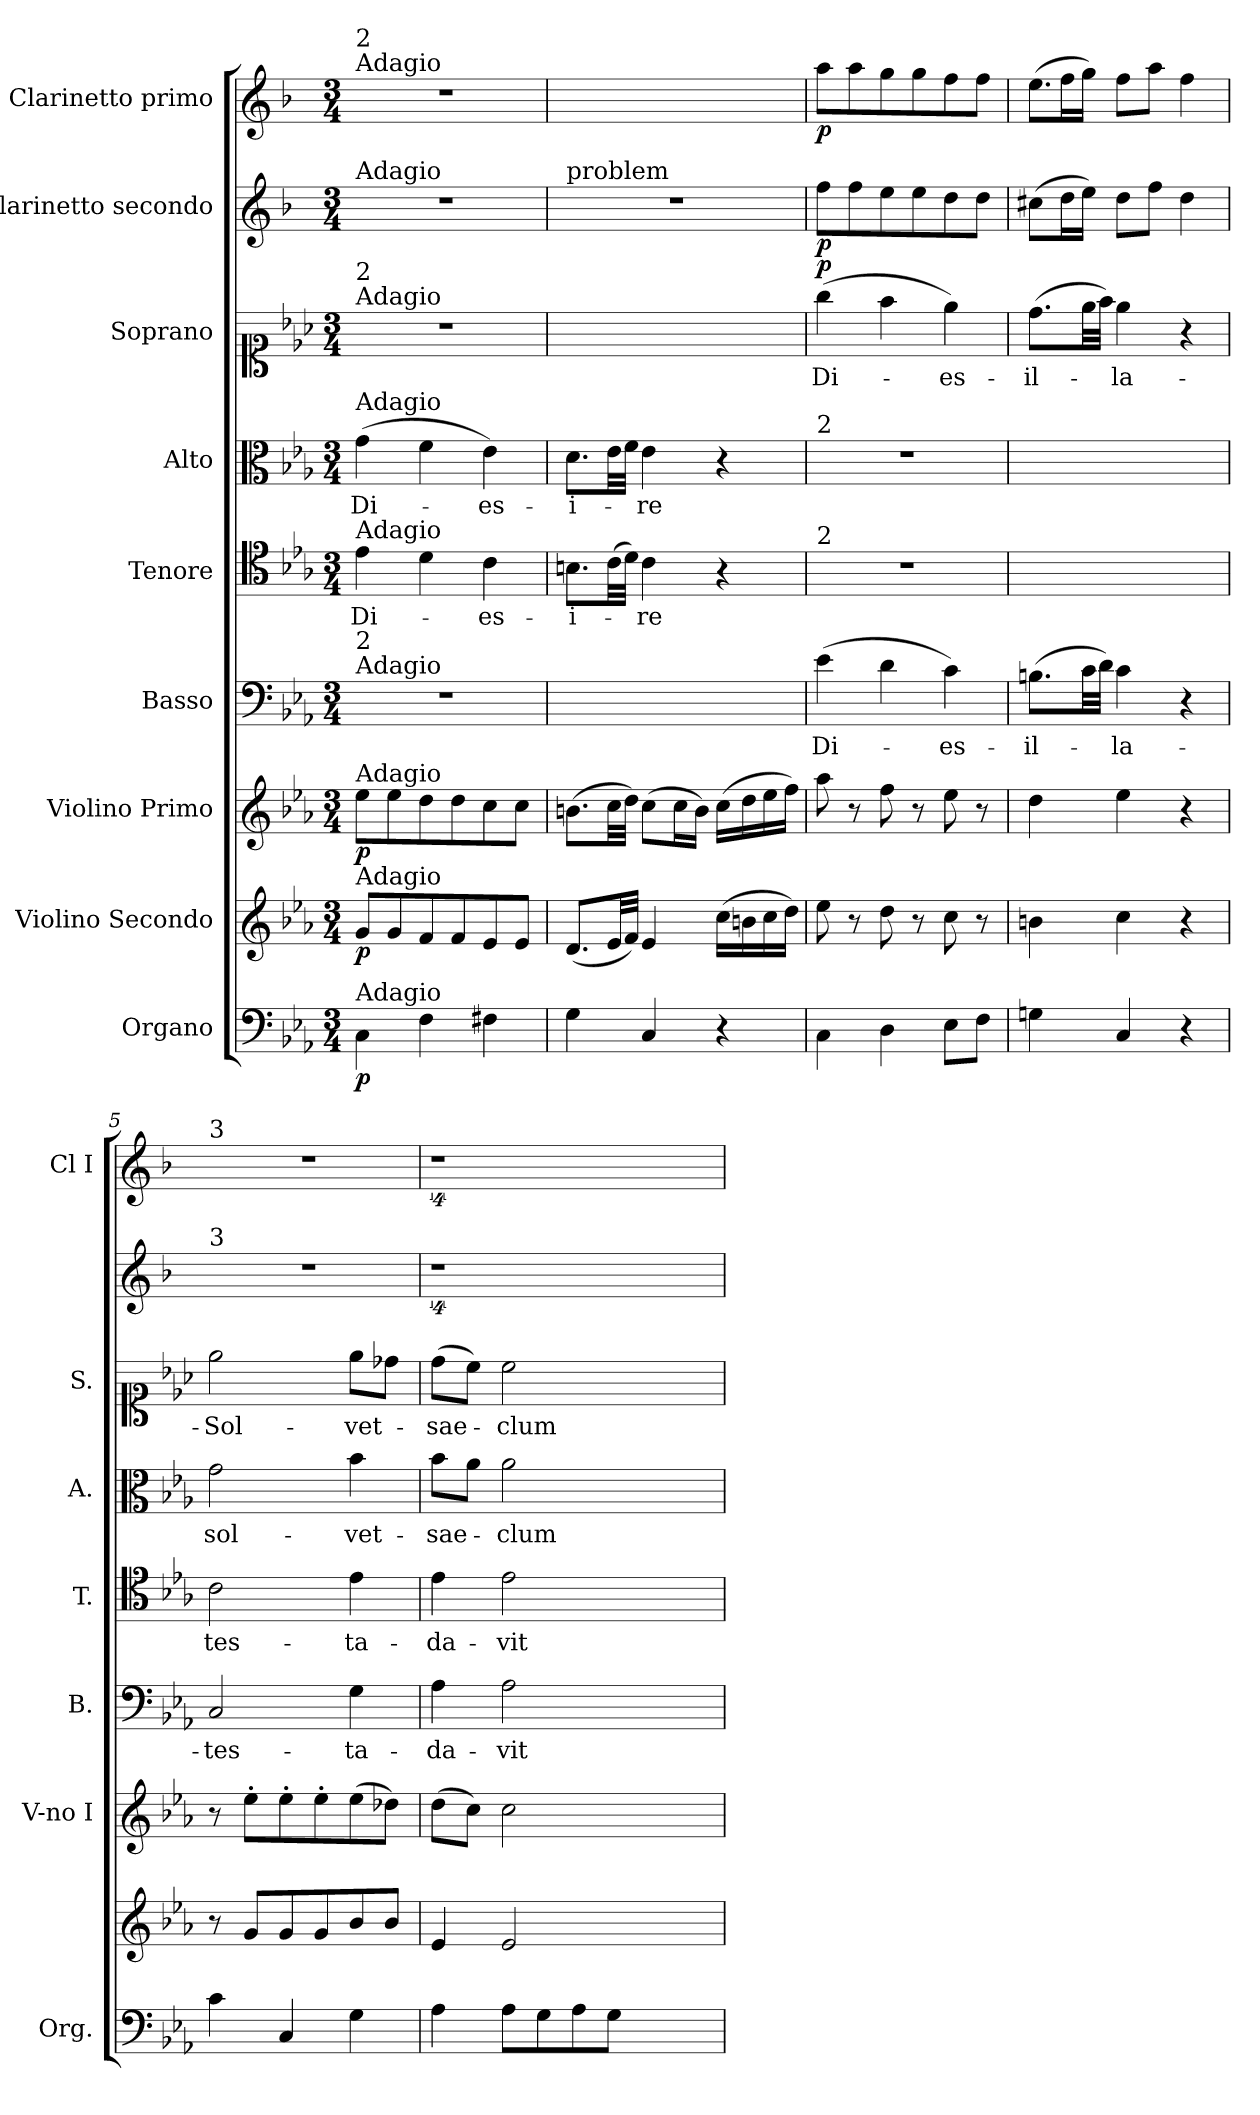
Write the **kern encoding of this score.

**kern	**dynam	**kern	**dynam	**kern	**dynam	**kern	**text	**kern	**text	**kern	**text	**kern	**text	**dynam	**kern	**dynam	**kern	**dynam
*part9	*part9	*part8	*part8	*part7	*part7	*part6	*part6	*part5	*part5	*part4	*part4	*part3	*part3	*part3	*part2	*part2	*part1	*part1
*staff9	*staff9	*staff8	*staff8	*staff7	*staff7	*staff6	*staff6	*staff5	*staff5	*staff4	*staff4	*staff3	*staff3	*staff3	*staff2	*staff2	*staff1	*staff1
*I"Organo	*	*I"Violino Secondo	*	*I"Violino Primo	*	*I"Basso	*	*I"Tenore	*	*I"Alto	*	*I"Soprano	*	*	*I"Clarinetto secondo	*	*I"Clarinetto primo	*
*I'Org.	*	*	*	*I'V-no I	*	*I'B.	*	*I'T.	*	*I'A.	*	*I'S.	*	*	*	*	*I'Cl I	*
*clefF4	*	*clefG2	*	*clefG2	*	*clefF4	*	*clefC4	*	*clefC3	*	*clefC1	*	*	*clefG2	*	*clefG2	*
*	*	*	*	*	*	*	*	*	*	*	*	*	*	*	*ITrd1c2	*	*ITrd1c2	*
*k[b-e-a-]	*	*k[b-e-a-]	*	*k[b-e-a-]	*	*k[b-e-a-]	*	*k[b-e-a-]	*	*k[b-e-a-]	*	*k[b-e-a-]	*	*	*k[b-e-a-]	*	*k[b-e-a-]	*
*E-:	*	*E-:	*	*E-:	*	*E-:	*	*E-:	*	*E-:	*	*E-:	*	*	*E-:	*	*E-:	*
*M3/4	*	*M3/4	*	*M3/4	*	*M3/4	*	*M3/4	*	*M3/4	*	*M3/4	*	*	*M3/4	*	*M3/4	*
=1	=1	=1	=1	=1	=1	=1	=1	=1	=1	=1	=1	=1	=1	=1	=1	=1	=1	=1
!	!	!	!	!	!	!	!	!	!	!	!	!	!	!	!	!	!LO:TX:a:t=Adagio	!
!	!	!	!	!	!	!	!	!	!	!	!	!	!	!	!	!	!LO:TX:a:t=2	!
!	!	!	!	!	!	!	!	!	!	!	!	!	!	!	!LO:TX:a:t=Adagio	!	!	!
!	!	!	!	!	!	!	!	!	!	!	!	!LO:TX:a:t=Adagio	!	!	!	!	!	!
!	!	!	!	!	!	!	!	!	!	!	!	!LO:TX:a:t=2	!	!	!	!	!	!
!	!	!	!	!	!	!	!	!	!	!LO:TX:a:t=Adagio	!	!	!	!	!	!	!	!
!	!	!	!	!	!	!	!	!LO:TX:a:t=Adagio	!	!	!	!	!	!	!	!	!	!
!	!	!	!	!	!	!LO:TX:a:t=Adagio	!	!	!	!	!	!	!	!	!	!	!	!
!	!	!	!	!	!	!LO:TX:a:t=2	!	!	!	!	!	!	!	!	!	!	!	!
!	!	!	!	!LO:TX:a:t=Adagio	!	!	!	!	!	!	!	!	!	!	!	!	!	!
!	!	!LO:TX:a:t=Adagio	!	!	!	!	!	!	!	!	!	!	!	!	!	!	!	!
!LO:TX:a:t=Adagio	!	!	!	!	!	!	!	!	!	!	!	!	!	!	!	!	!	!
4C\	p	8g/L	p	8ee-\L	p	2.r	.	4e-\	Di-	(4g\	Di-	2.r	.	.	2.r	.	2.r	.
.	.	8g/	.	8ee-\	.	.	.	.	.	.	.	.	.	.	.	.	.	.
4F\	.	8f/	.	8dd\	.	.	.	4d\	.	4f\	.	.	.	.	.	.	.	.
.	.	8f/	.	8dd\	.	.	.	.	.	.	.	.	.	.	.	.	.	.
4F#X\	.	8e-/	.	8cc\	.	.	.	4c\	-es-	4e-\)	-es-	.	.	.	.	.	.	.
.	.	8e-/J	.	8cc\J	.	.	.	.	.	.	.	.	.	.	.	.	.	.
=2	=2	=2	=2	=2	=2	=2	=2	=2	=2	=2	=2	=2	=2	=2	=2	=2	=2	=2
!	!	!	!	!	!	!	!	!	!	!	!	!	!	!	!LO:TX:a:t=problem	!	!	!
4G\	.	(8.d/L	.	(8.bn\L	.	2.ryy	.	8.Bn\L	-i-	8.d\L	-i-	2.ryy	.	.	2.r	.	2.ryy	.
.	.	32e-/LL	.	32cc\LL	.	.	.	(32c\LL	.	32e-\LL	.	.	.	.	.	.	.	.
.	.	32f/JJJ)	.	32dd\JJJ)	.	.	.	32d\JJJ)	.	32f\JJJ	.	.	.	.	.	.	.	.
4C/	.	4e-/	.	(8cc\L	.	.	.	4c\	-re	4e-\	-re	.	.	.	.	.	.	.
.	.	.	.	16cc\L	.	.	.	.	.	.	.	.	.	.	.	.	.	.
.	.	.	.	16b\JJ)	.	.	.	.	.	.	.	.	.	.	.	.	.	.
4r	.	(16cc\LL	.	(16cc\LL	.	.	.	4r	.	4r	.	.	.	.	.	.	.	.
.	.	16bn\	.	16dd\	.	.	.	.	.	.	.	.	.	.	.	.	.	.
.	.	16cc\	.	16ee-\	.	.	.	.	.	.	.	.	.	.	.	.	.	.
.	.	16dd\JJ)	.	16ff\JJ)	.	.	.	.	.	.	.	.	.	.	.	.	.	.
=3	=3	=3	=3	=3	=3	=3	=3	=3	=3	=3	=3	=3	=3	=3	=3	=3	=3	=3
!	!	!	!	!	!	!	!	!	!	!LO:TX:a:t=2	!	!	!	!	!	!	!	!
!	!	!	!	!	!	!	!	!LO:TX:a:t=2	!	!	!	!	!	!	!	!	!	!
!	!	!	!	!	!	!	!	!	!	!	!	!	!	!LO:DY:b	!	!	!	!
4C\	.	8ee-\	.	8aa-\	.	(4e-\	Di-	2.r	.	2.r	.	(4gg\	Di-	p	8ee-\L	p	8gg\L	p
.	.	8r	.	8r	.	.	.	.	.	.	.	.	.	.	8ee-\	.	8gg\	.
4D\	.	8dd\	.	8ff\	.	4d\	.	.	.	.	.	4ff\	.	.	8dd\	.	8ff\	.
.	.	8r	.	8r	.	.	.	.	.	.	.	.	.	.	8dd\	.	8ff\	.
8E-\L	.	8cc\	.	8ee-\	.	4c\)	-es-	.	.	.	.	4ee-\)	-es-	.	8cc\	.	8ee-\	.
8F\J	.	8r	.	8r	.	.	.	.	.	.	.	.	.	.	8cc\J	.	8ee-\J	.
=4	=4	=4	=4	=4	=4	=4	=4	=4	=4	=4	=4	=4	=4	=4	=4	=4	=4	=4
!	!	!	!	!	!	!	!	!	!	!	!	!	!	!	!	!	!LO:N:vis=8.	!
4Gn\	.	4bn\	.	4dd\	.	(8.Bn\L	-il-	2.ryy	.	2.ryy	.	(8.dd\L	-il-	.	(8bn\L	.	(8dd\L	.
.	.	.	.	.	.	.	.	.	.	.	.	.	.	.	16cc\L	.	16ee-\L	.
.	.	.	.	.	.	32c\LL	.	.	.	.	.	32ee-\LL	.	.	16dd\JJ)	.	16ff\JJ)	.
.	.	.	.	.	.	32d\JJJ)	.	.	.	.	.	32ff\JJJ)	.	.	.	.	.	.
4C/	.	4cc\	.	4ee-\	.	4c\	-la-	.	.	.	.	4ee-\	-la-	.	8cc\L	.	8ee-\L	.
.	.	.	.	.	.	.	.	.	.	.	.	.	.	.	8ee-\J	.	8gg\J	.
4r	.	4r	.	4r	.	4r	.	.	.	.	.	4r	.	.	4cc\	.	4ee-\	.
=5	=5	=5	=5	=5	=5	=5	=5	=5	=5	=5	=5	=5	=5	=5	=5	=5	=5	=5
!	!	!	!	!	!	!	!	!	!	!	!	!	!	!	!	!	!LO:TX:a:t=3	!
!	!	!	!	!	!	!	!	!	!	!	!	!	!	!	!LO:TX:a:t=3	!	!	!
4c\	.	8r	.	8r	.	2C/	tes-	2c\	tes-	2g\	sol-	2ee-\	Sol-	.	2.r	.	2.r	.
.	.	8g/L	.	8ee-'\L	.	.	.	.	.	.	.	.	.	.	.	.	.	.
4C/	.	8g/	.	8ee-'\	.	.	.	.	.	.	.	.	.	.	.	.	.	.
.	.	8g/	.	8ee-'\	.	.	.	.	.	.	.	.	.	.	.	.	.	.
4G\	.	8b-/	.	(8ee-\	.	4G\	-ta-	4e-\	-ta-	4b-\	-vet-	8ee-\L	-vet-	.	.	.	.	.
.	.	8b-/J	.	8dd-X\J)	.	.	.	.	.	.	.	8dd-X\J	.	.	.	.	.	.
=6	=6	=6	=6	=6	=6	=6	=6	=6	=6	=6	=6	=6	=6	=6	=6	=6	=6	=6
4A-\	.	4e-/	.	(8dd\L	.	4A-\	-da-	4e-\	-da-	8b-\L	-sae-	(8dd\L	-sae-	.	4%5r	.	4%5r	.
.	.	.	.	8cc\J)	.	.	.	.	.	8a-\J	.	8cc\J)	.	.	.	.	.	.
8A-\L	.	2e-/	.	2cc\	.	2A-\	-vit-	2e-\	-vit-	2a-\	-clum-	2cc\	-clum-	.	.	.	.	.
8G\	.	.	.	.	.	.	.	.	.	.	.	.	.	.	.	.	.	.
8A-\	.	.	.	.	.	.	.	.	.	.	.	.	.	.	.	.	.	.
8G\J	.	.	.	.	.	.	.	.	.	.	.	.	.	.	.	.	.	.
2ryy	.	2ryy	.	2ryy	.	2ryy	.	2ryy	.	2ryy	.	2ryy	.	.	.	.	.	.
=	=	=	=	=	=	=	=	=	=	=	=	=	=	=	=	=	=	=
*-	*-	*-	*-	*-	*-	*-	*-	*-	*-	*-	*-	*-	*-	*-	*-	*-	*-	*-
